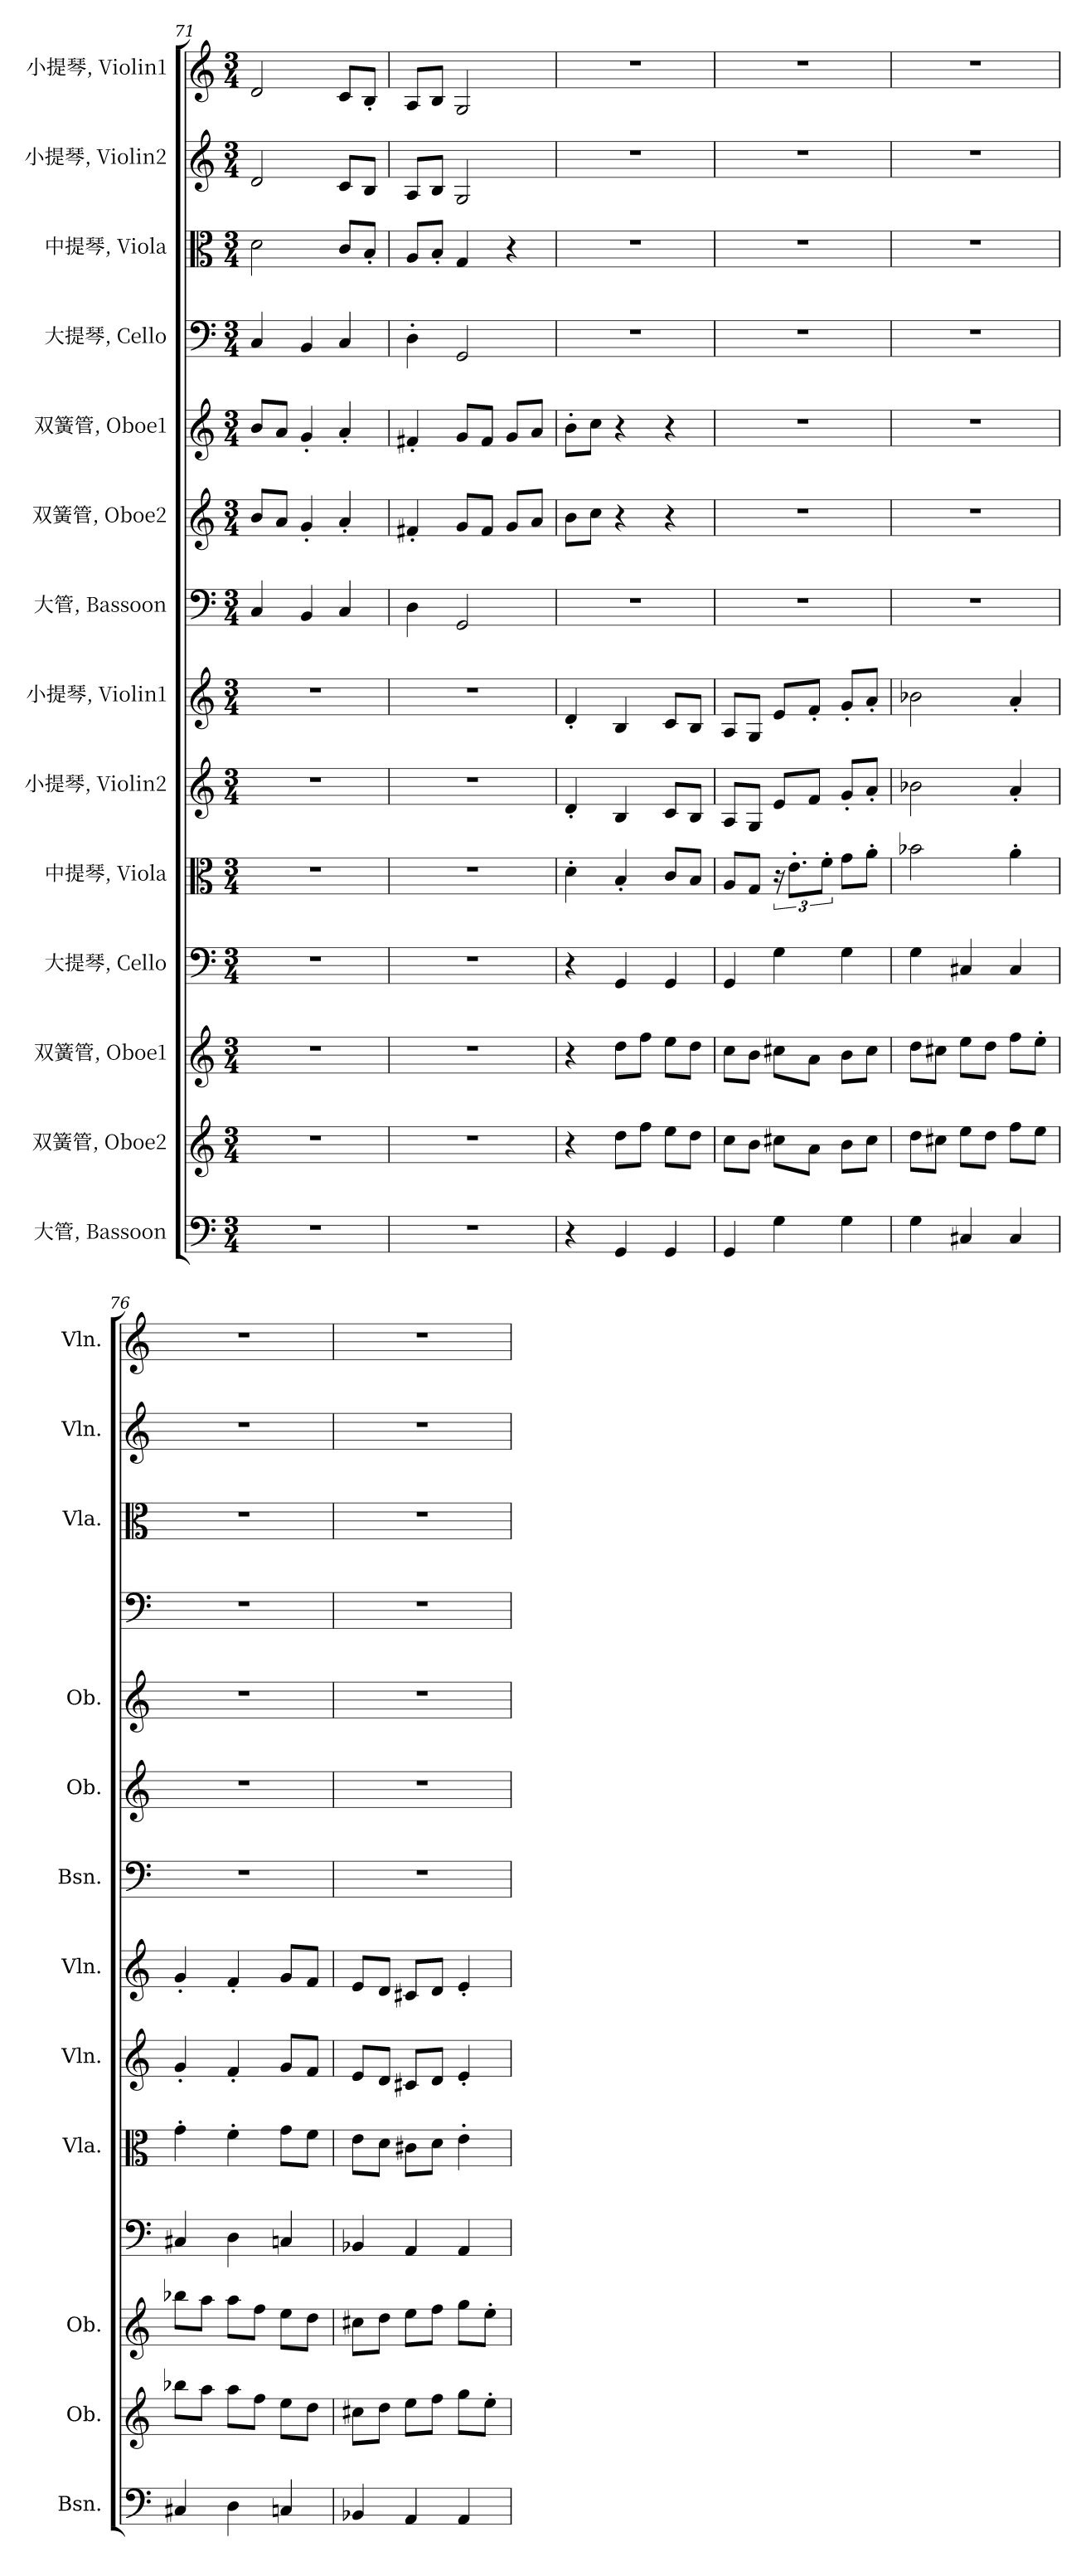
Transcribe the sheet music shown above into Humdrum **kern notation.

**kern	**kern	**kern	**kern	**kern	**kern	**kern	**kern	**kern	**kern	**kern	**kern	**kern	**kern
*part14	*part13	*part12	*part11	*part10	*part9	*part8	*part7	*part6	*part5	*part4	*part3	*part2	*part1
*staff14	*staff13	*staff12	*staff11	*staff10	*staff9	*staff8	*staff7	*staff6	*staff5	*staff4	*staff3	*staff2	*staff1
*I"大管, Bassoon	*I"双簧管, Oboe2	*I"双簧管, Oboe1	*I"大提琴, Cello	*I"中提琴, Viola	*I"小提琴, Violin2	*I"小提琴, Violin1	*I"大管, Bassoon	*I"双簧管, Oboe2	*I"双簧管, Oboe1	*I"大提琴, Cello	*I"中提琴, Viola	*I"小提琴, Violin2	*I"小提琴, Violin1
*I'Bsn.	*I'Ob.	*I'Ob.	*	*I'Vla.	*I'Vln.	*I'Vln.	*I'Bsn.	*I'Ob.	*I'Ob.	*	*I'Vla.	*I'Vln.	*I'Vln.
*clefF4	*clefG2	*clefG2	*clefF4	*clefC3	*clefG2	*clefG2	*clefF4	*clefG2	*clefG2	*clefF4	*clefC3	*clefG2	*clefG2
*k[]	*k[]	*k[]	*k[]	*k[]	*k[]	*k[]	*k[]	*k[]	*k[]	*k[]	*k[]	*k[]	*k[]
*M3/4	*M3/4	*M3/4	*M3/4	*M3/4	*M3/4	*M3/4	*M3/4	*M3/4	*M3/4	*M3/4	*M3/4	*M3/4	*M3/4
=71	=71	=71	=71	=71	=71	=71	=71	=71	=71	=71	=71	=71	=71
2.r	2.r	2.r	2.r	2.r	2.r	2.r	4C/	8b/L	8b/L	4C/	2d\	2d/	2d/
.	.	.	.	.	.	.	.	8a/J	8a/J	.	.	.	.
.	.	.	.	.	.	.	4BB/	4g'/	4g'/	4BB/	.	.	.
.	.	.	.	.	.	.	4C/	4a'/	4a'/	4C/	8c/L	8c/L	8c/L
.	.	.	.	.	.	.	.	.	.	.	8B'/J	8B/J	8B'/J
=72	=72	=72	=72	=72	=72	=72	=72	=72	=72	=72	=72	=72	=72
2.r	2.r	2.r	2.r	2.r	2.r	2.r	4D\	4f#X'/	4f#X'/	4D'\	8A/L	8A/L	8A/L
.	.	.	.	.	.	.	.	.	.	.	8B'/J	8B/J	8B/J
.	.	.	.	.	.	.	2GG/	8g/L	8g/L	2GG/	4G/	2G/	2G/
.	.	.	.	.	.	.	.	8f#/J	8f#/J	.	.	.	.
.	.	.	.	.	.	.	.	8g/L	8g/L	.	4r	.	.
.	.	.	.	.	.	.	.	8a/J	8a/J	.	.	.	.
=73	=73	=73	=73	=73	=73	=73	=73	=73	=73	=73	=73	=73	=73
4r	4r	4r	4r	4d'\	4d'/	4d'/	2.r	8b\L	8b'\L	2.r	2.r	2.r	2.r
.	.	.	.	.	.	.	.	8cc\J	8cc\J	.	.	.	.
4GG/	8dd\L	8dd\L	4GG/	4B'/	4B/	4B/	.	4r	4r	.	.	.	.
.	8ff\J	8ff\J	.	.	.	.	.	.	.	.	.	.	.
4GG/	8ee\L	8ee\L	4GG/	8c/L	8c/L	8c/L	.	4r	4r	.	.	.	.
.	8dd\J	8dd\J	.	8B/J	8B/J	8B/J	.	.	.	.	.	.	.
!!LO:PB:g=z
=74	=74	=74	=74	=74	=74	=74	=74	=74	=74	=74	=74	=74	=74
4GG/	8cc\L	8cc\L	4GG/	8A/L	8A/L	8A/L	2.r	2.r	2.r	2.r	2.r	2.r	2.r
.	8b\J	8b\J	.	8G/J	8G/J	8G/J	.	.	.	.	.	.	.
4G\	8cc#X\L	8cc#X\L	4G\	24r	8e/L	8e/L	.	.	.	.	.	.	.
.	.	.	.	12.e'\L	.	.	.	.	.	.	.	.	.
.	8a\J	8a\J	.	.	8f/J	8f'/J	.	.	.	.	.	.	.
.	.	.	.	12f'\J	.	.	.	.	.	.	.	.	.
4G\	8b\L	8b\L	4G\	8g\L	8g'/L	8g'/L	.	.	.	.	.	.	.
.	8cc#\J	8cc#\J	.	8a'\J	8a'/J	8a'/J	.	.	.	.	.	.	.
=75	=75	=75	=75	=75	=75	=75	=75	=75	=75	=75	=75	=75	=75
4G\	8dd\L	8dd\L	4G\	2b-X\	2b-X\	2b-X\	2.r	2.r	2.r	2.r	2.r	2.r	2.r
.	8cc#X\J	8cc#X\J	.	.	.	.	.	.	.	.	.	.	.
4C#X/	8ee\L	8ee\L	4C#X/	.	.	.	.	.	.	.	.	.	.
.	8dd\J	8dd\J	.	.	.	.	.	.	.	.	.	.	.
4C#/	8ff\L	8ff\L	4C#/	4a'\	4a'/	4a'/	.	.	.	.	.	.	.
.	8ee\J	8ee'\J	.	.	.	.	.	.	.	.	.	.	.
=76	=76	=76	=76	=76	=76	=76	=76	=76	=76	=76	=76	=76	=76
4C#X/	8bb-X\L	8bb-X\L	4C#X/	4g'\	4g'/	4g'/	2.r	2.r	2.r	2.r	2.r	2.r	2.r
.	8aa\J	8aa\J	.	.	.	.	.	.	.	.	.	.	.
4D\	8aa\L	8aa\L	4D\	4f'\	4f'/	4f'/	.	.	.	.	.	.	.
.	8ff\J	8ff\J	.	.	.	.	.	.	.	.	.	.	.
4Cn/	8ee\L	8ee\L	4Cn/	8g\L	8g/L	8g/L	.	.	.	.	.	.	.
.	8dd\J	8dd\J	.	8f\J	8f/J	8f/J	.	.	.	.	.	.	.
=77	=77	=77	=77	=77	=77	=77	=77	=77	=77	=77	=77	=77	=77
4BB-X/	8cc#X\L	8cc#X\L	4BB-X/	8e\L	8e/L	8e/L	2.r	2.r	2.r	2.r	2.r	2.r	2.r
.	8dd\J	8dd\J	.	8d\J	8d/J	8d/J	.	.	.	.	.	.	.
4AA/	8ee\L	8ee\L	4AA/	8c#X\L	8c#X/L	8c#X/L	.	.	.	.	.	.	.
.	8ff\J	8ff\J	.	8d\J	8d/J	8d/J	.	.	.	.	.	.	.
4AA/	8gg\L	8gg\L	4AA/	4e'\	4e'/	4e'/	.	.	.	.	.	.	.
.	8ee'\J	8ee'\J	.	.	.	.	.	.	.	.	.	.	.
=	=	=	=	=	=	=	=	=	=	=	=	=	=
*-	*-	*-	*-	*-	*-	*-	*-	*-	*-	*-	*-	*-	*-
